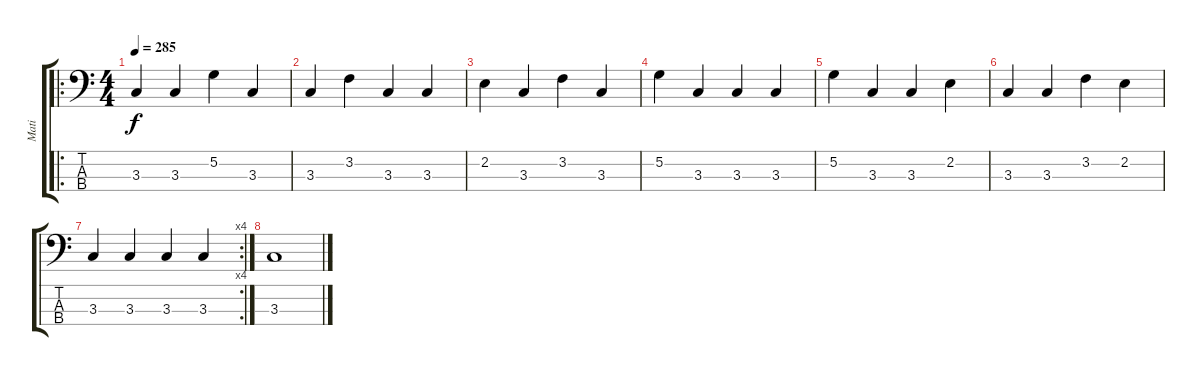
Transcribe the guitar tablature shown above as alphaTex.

\track ("Mati" "Mati") {instrument electricbasspick}
\staff {score tabs}
\tuning (G2 D2 A1 E1) {hide}
\ro
\ts (4 4)
\tempo 285
\clef f4
\ks c
3.3.4{dy f} 3.3.4 5.2.4 3.3.4 |
3.3.4 3.2.4 3.3.4 3.3.4 |
2.2.4 3.3.4 3.2.4 3.3.4 |
5.2.4 3.3.4 3.3.4 3.3.4 |
5.2.4 3.3.4 3.3.4 2.2.4 |
3.3.4 3.3.4 3.2.4 2.2.4 |
\rc 4
3.3.4 3.3.4 3.3.4 3.3.4 |
3.3.1
